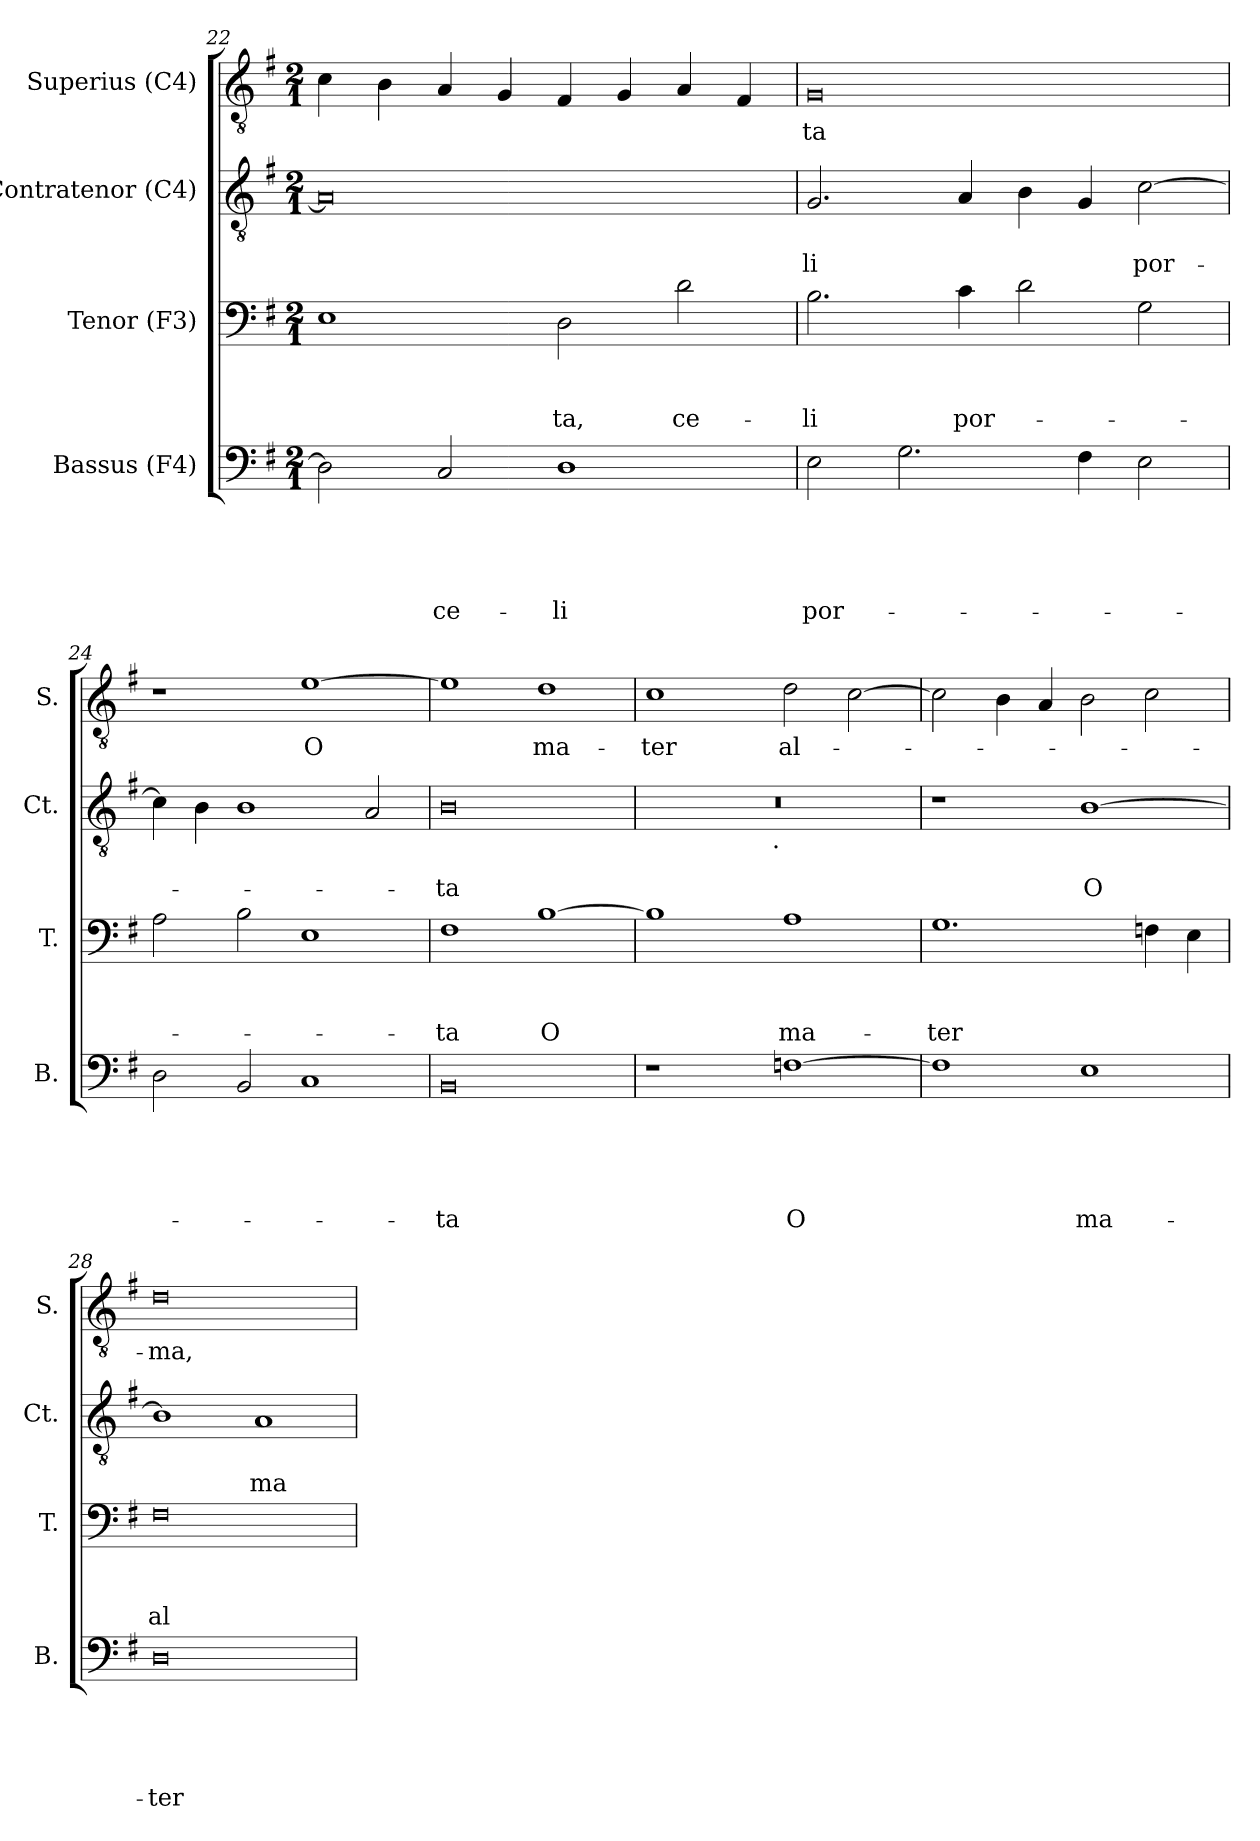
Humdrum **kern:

**kern	**text	**text	**text	**text	**text	**kern	**text	**text	**text	**kern	**text	**text	**kern	**text
*part4	*part4	*part4	*part4	*part4	*part4	*part3	*part3	*part3	*part3	*part2	*part2	*part2	*part1	*part1
*staff4	*staff4	*staff4	*staff4	*staff4	*staff4	*staff3	*staff3	*staff3	*staff3	*staff2	*staff2	*staff2	*staff1	*staff1
*I"Bassus (F4)	*	*	*	*	*	*I"Tenor (F3)	*	*	*	*I"Contratenor (C4)	*	*	*I"Superius (C4)	*
*I'B.	*	*	*	*	*	*I'T.	*	*	*	*I'Ct.	*	*	*I'S.	*
*clefF4	*	*	*	*	*	*clefF4	*	*	*	*clefGv2	*	*	*clefGv2	*
*k[f#]	*	*	*	*	*	*k[f#]	*	*	*	*k[f#]	*	*	*k[f#]	*
*G:	*	*	*	*	*	*G:	*	*	*	*G:	*	*	*G:	*
*M2/1	*	*	*	*	*	*M2/1	*	*	*	*M2/1	*	*	*M2/1	*
=22	=22	=22	=22	=22	=22	=22	=22	=22	=22	=22	=22	=22	=22	=22
2D\]	.	.	.	.	.	1E	.	.	.	0A]	.	.	4c\	.
.	.	.	.	.	.	.	.	.	.	.	.	.	4B\	.
!	!	!	!	!	!LO:LY:b	!	!	!	!	!	!	!	!	!
2C/	.	.	.	.	ce-	.	.	.	.	.	.	.	4A/	.
.	.	.	.	.	.	.	.	.	.	.	.	.	4G/	.
!	!	!	!	!	!LO:LY:b:rj	!	!	!	!LO:LY:b	!	!	!	!	!
1D	.	.	.	.	-li	2D\	.	.	-ta,	.	.	.	4F#/	.
.	.	.	.	.	.	.	.	.	.	.	.	.	4G/	.
!	!	!	!	!	!	!	!	!	!LO:LY:b	!	!	!	!	!
.	.	.	.	.	.	2d\	.	.	ce-	.	.	.	4A/	.
.	.	.	.	.	.	.	.	.	.	.	.	.	4F#/	.
!!LO:LB:g=z
=23	=23	=23	=23	=23	=23	=23	=23	=23	=23	=23	=23	=23	=23	=23
!	!	!	!	!	!LO:LY:b	!	!	!	!LO:LY:b	!	!	!LO:LY:b	!	!LO:LY:b
2E\	.	.	.	.	por-	2.B\	.	.	-li	2.G/	.	-li	0G	-ta
2.G\	.	.	.	.	.	.	.	.	.	.	.	.	.	.
!	!	!	!	!	!	!	!	!	!LO:LY:b	!	!	!	!	!
.	.	.	.	.	.	4c\	.	.	por-	4A/	.	.	.	.
.	.	.	.	.	.	2d\	.	.	.	4B\	.	.	.	.
4F#\	.	.	.	.	.	.	.	.	.	4G/	.	.	.	.
!	!	!	!	!	!	!	!	!	!	!	!	!LO:LY:b	!	!
2E\	.	.	.	.	.	2G\	.	.	.	[>2c\	.	por-	.	.
=24	=24	=24	=24	=24	=24	=24	=24	=24	=24	=24	=24	=24	=24	=24
2D\	.	.	.	.	.	2A\	.	.	.	4c\]	.	.	1r	.
.	.	.	.	.	.	.	.	.	.	4B\	.	.	.	.
2BB/	.	.	.	.	.	2B\	.	.	.	1B	.	.	.	.
!	!	!	!	!	!	!	!	!	!	!	!	!	!	!LO:LY:b
1C	.	.	.	.	.	1E	.	.	.	.	.	.	[>1e	O
.	.	.	.	.	.	.	.	.	.	2A/	.	.	.	.
=25	=25	=25	=25	=25	=25	=25	=25	=25	=25	=25	=25	=25	=25	=25
!	!	!	!	!	!LO:LY:b:rj	!	!	!	!LO:LY:b	!	!	!LO:LY:b:rj	!	!
0BB	.	.	.	.	-ta	1F#	.	.	-ta	0B	.	-ta	1e]	.
!	!	!	!	!	!	!	!	!	!LO:LY:b	!	!	!	!	!LO:LY:b
.	.	.	.	.	.	[>1B	.	.	O	.	.	.	1d	ma-
=26	=26	=26	=26	=26	=26	=26	=26	=26	=26	=26	=26	=26	=26	=26
!	!	!	!	!	!	!	!	!	!	!	!	!	!	!LO:LY:b
*	*	*	*	*	*	*	*	*	*	*^	*	*	*	*
1r	.	.	.	.	.	1B]	.	.	.	0r	2ryy	.	.	1c	-ter
.	.	.	.	.	.	.	.	.	.	.	4...ryy	.	.	.	.
!	!	!	!	!	!	!	!	!	!	!	!LO:TX:b:t=.	!	!	!	!
.	.	.	.	.	.	.	.	.	.	.	1ryy	.	.	.	.
!	!	!	!	!	!LO:LY:b	!	!	!	!LO:LY:b	!	!	!	!	!	!LO:LY:b
[>1Fn	.	.	.	.	O	1A	.	.	ma-	.	.	.	.	2d\	al-
.	.	.	.	.	.	.	.	.	.	.	.	.	.	[>2c\	.
.	.	.	.	.	.	.	.	.	.	.	32ryy	.	.	.	.
=27	=27	=27	=27	=27	=27	=27	=27	=27	=27	=27	=27	=27	=27	=27	=27
!	!	!	!	!	!	!	!	!	!LO:LY:b	!	!	!	!	!	!
*	*	*	*	*	*	*	*	*	*	*v	*v	*	*	*	*
1F]	.	.	.	.	.	1.G	.	.	-ter	1r	.	.	2c\]	.
.	.	.	.	.	.	.	.	.	.	.	.	.	4B\	.
.	.	.	.	.	.	.	.	.	.	.	.	.	4A/	.
!	!	!	!	!	!LO:LY:b	!	!	!	!	!	!	!LO:LY:b	!	!
1E	.	.	.	.	ma-	.	.	.	.	[>1B	.	O	2B\	.
.	.	.	.	.	.	4F\	.	.	.	.	.	.	2c\	.
.	.	.	.	.	.	4E\	.	.	.	.	.	.	.	.
!!LO:PB:g=z
=28	=28	=28	=28	=28	=28	=28	=28	=28	=28	=28	=28	=28	=28	=28
!	!	!	!	!	!LO:LY:b:rj	!	!	!	!LO:LY:b:rj	!	!	!	!	!LO:LY:b
0D	.	.	.	.	-ter	0F#	.	.	al-	1B]	.	.	0d	-ma,
!	!	!	!	!	!	!	!	!	!	!	!	!LO:LY:b	!	!
.	.	.	.	.	.	.	.	.	.	1A	.	ma-	.	.
=	=	=	=	=	=	=	=	=	=	=	=	=	=	=
*-	*-	*-	*-	*-	*-	*-	*-	*-	*-	*-	*-	*-	*-	*-
